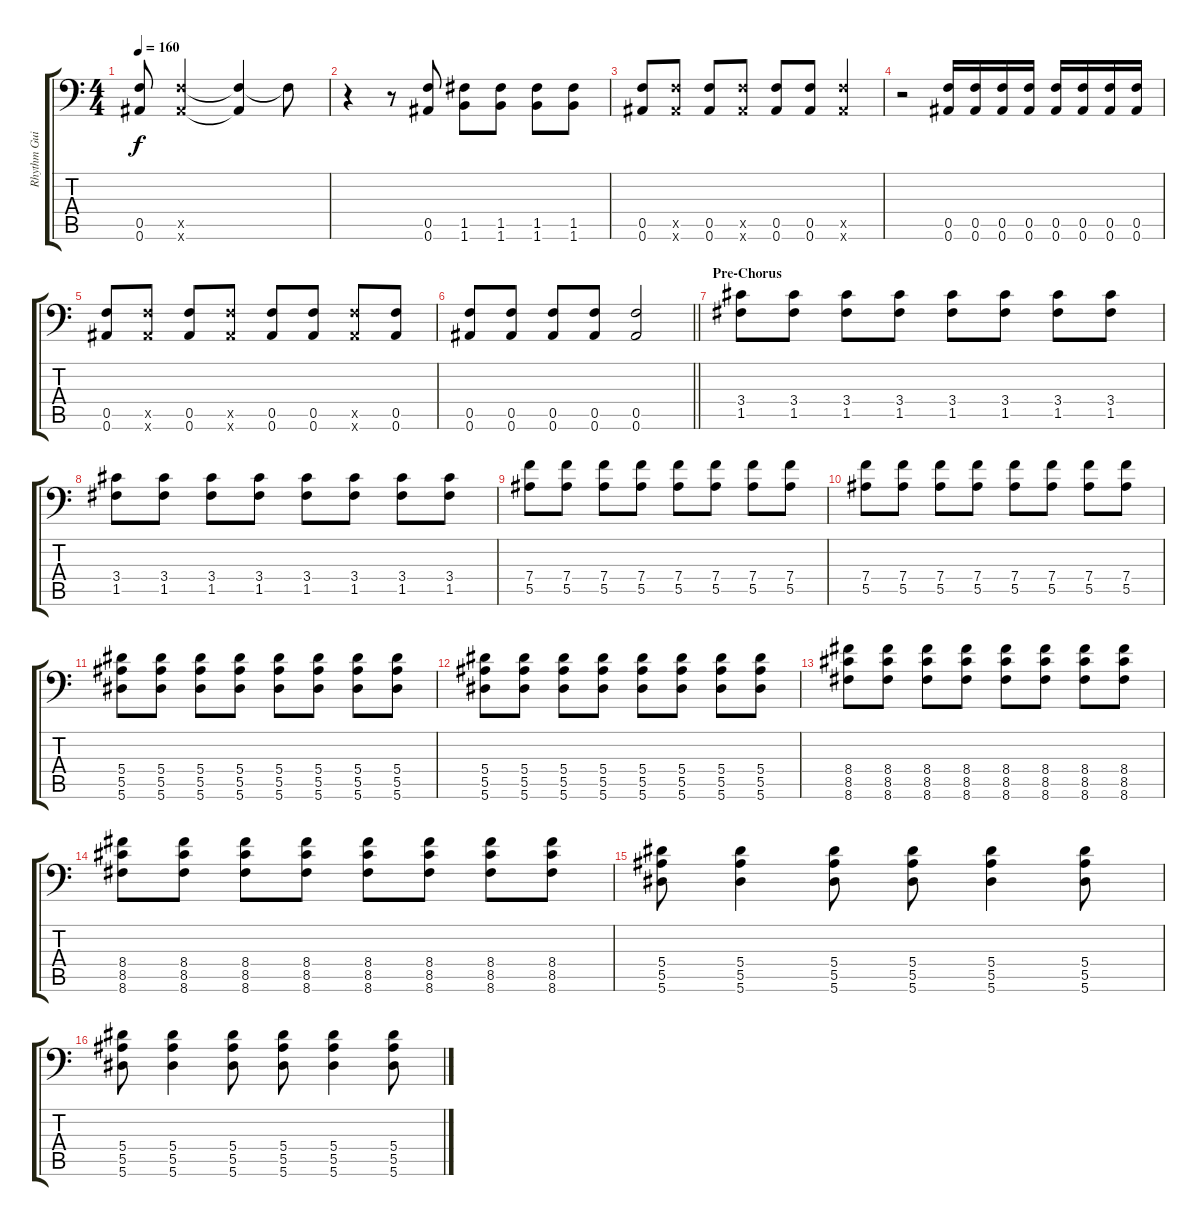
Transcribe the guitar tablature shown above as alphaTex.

\track ("Rhythm Guitar" "Rhythm Gui") {instrument distortionguitar}
\staff {score tabs}
\tuning (C4 G3 Eb3 Bb2 F2 Bb1) {hide}
\ts (4 4)
\tempo 160
\clef f4
\ks c
(0.5 0.6).8{dy f} (0.5{x} 0.6{x}).2 (0.5{t} 0.6{t}).4 0.5{t}.8 |
r.4 r.8 (0.5 0.6).8 (1.5 1.6).8 (1.5 1.6).8 (1.5 1.6).8 (1.5 1.6).8 |
(0.5 0.6).8 (0.5{x} 0.6{x}).8 (0.5 0.6).8 (0.5{x} 0.6{x}).8 (0.5 0.6).8 (0.5 0.6).8 (0.5{x} 0.6{x}).4 |
r.2 (0.5 0.6).16 (0.5 0.6).16 (0.5 0.6).16 (0.5 0.6).16 (0.5 0.6).16 (0.5 0.6).16 (0.5 0.6).16 (0.5 0.6).16 |
(0.5 0.6).8 (0.5{x} 0.6{x}).8 (0.5 0.6).8 (0.5{x} 0.6{x}).8 (0.5 0.6).8 (0.5 0.6).8 (0.5{x} 0.6{x}).8 (0.5 0.6).8 |
\barLineRight lightlight
(0.5 0.6).8 (0.5 0.6).8 (0.5 0.6).8 (0.5 0.6).8 (0.5 0.6).2 |
\section ("" "Pre-Chorus")
(3.4 1.5).8 (3.4 1.5).8 (3.4 1.5).8 (3.4 1.5).8 (3.4 1.5).8 (3.4 1.5).8 (3.4 1.5).8 (3.4 1.5).8 |
(3.4 1.5).8 (3.4 1.5).8 (3.4 1.5).8 (3.4 1.5).8 (3.4 1.5).8 (3.4 1.5).8 (3.4 1.5).8 (3.4 1.5).8 |
(7.4 5.5).8 (7.4 5.5).8 (7.4 5.5).8 (7.4 5.5).8 (7.4 5.5).8 (7.4 5.5).8 (7.4 5.5).8 (7.4 5.5).8 |
(7.4 5.5).8 (7.4 5.5).8 (7.4 5.5).8 (7.4 5.5).8 (7.4 5.5).8 (7.4 5.5).8 (7.4 5.5).8 (7.4 5.5).8 |
(5.4 5.5 5.6).8 (5.4 5.5 5.6).8 (5.4 5.5 5.6).8 (5.4 5.5 5.6).8 (5.4 5.5 5.6).8 (5.4 5.5 5.6).8 (5.4 5.5 5.6).8 (5.4 5.5 5.6).8 |
(5.4 5.5 5.6).8 (5.4 5.5 5.6).8 (5.4 5.5 5.6).8 (5.4 5.5 5.6).8 (5.4 5.5 5.6).8 (5.4 5.5 5.6).8 (5.4 5.5 5.6).8 (5.4 5.5 5.6).8 |
(8.4 8.5 8.6).8 (8.4 8.5 8.6).8 (8.4 8.5 8.6).8 (8.4 8.5 8.6).8 (8.4 8.5 8.6).8 (8.4 8.5 8.6).8 (8.4 8.5 8.6).8 (8.4 8.5 8.6).8 |
(8.4 8.5 8.6).8 (8.4 8.5 8.6).8 (8.4 8.5 8.6).8 (8.4 8.5 8.6).8 (8.4 8.5 8.6).8 (8.4 8.5 8.6).8 (8.4 8.5 8.6).8 (8.4 8.5 8.6).8 |
(5.4 5.5 5.6).8 (5.4 5.5 5.6).4 (5.4 5.5 5.6).8 (5.4 5.5 5.6).8 (5.4 5.5 5.6).4 (5.4 5.5 5.6).8 |
(5.4 5.5 5.6).8 (5.4 5.5 5.6).4 (5.4 5.5 5.6).8 (5.4 5.5 5.6).8 (5.4 5.5 5.6).4 (5.4 5.5 5.6).8
